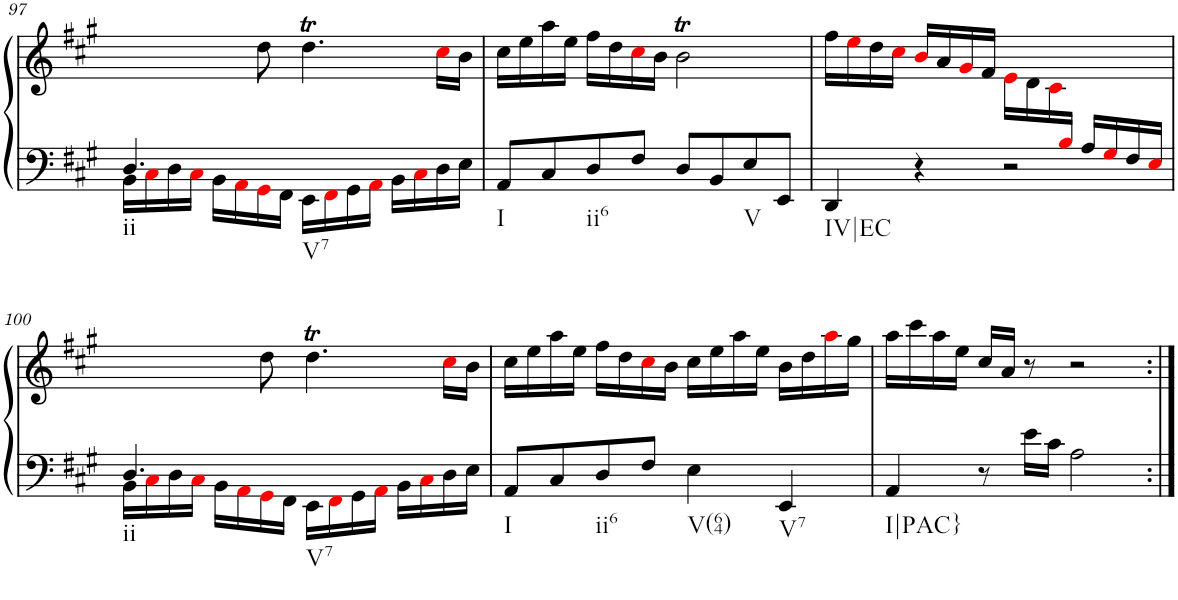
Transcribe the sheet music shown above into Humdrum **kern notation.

**kern	**kern
*part1	*part1
*staff2	*staff1
*I"Piano	*
*I'Pno.	*
!!LO:PB:g=z
*clefF4	*clefG2
*k[f#c#g#]	*k[f#c#g#]
*M4/4	*M4/4
*met(c)	*met(c)
=97	=97
*^	*
!LO:TX:b:t=ii	!	!
4.D/	16BB\LL	4.ryy
.	16C#i\	.
.	16D\	.
.	16C#i\JJ	.
.	16BB\LL	.
.	16AAi\	.
2ryy	16GG#i\	8dd\
.	16FF#\JJ	.
!	!LO:TX:b:t=V7	!
.	16EE\LL	4.ddT\
.	16FF#i\	.
.	16GG#\	.
.	16AAi\JJ	.
.	16BB\LL	.
.	16C#i\	.
8ryy	16D\	16cc#i\LL
.	16E\JJ	16b\JJ
=98	=98	=98
!LO:TX:b:t=I	!	!
*v	*v	*
8AA/L	16cc#\LL
.	16ee\
8C#/	16aa\
.	16ee\JJ
!LO:TX:b:t=ii6	!
8D/	16ff#\LL
.	16dd\
8F#/J	16cc#i\
.	16b\JJ
8D/L	2bT\
8BB/	.
!LO:TX:b:t=V	!
8E/	.
8EE/J	.
=99	=99
*^	*
!LO:TX:b:t=IV|EC	!	!
8.ryy	4DD/	16ff#\LL
.	.	16eei\
.	.	16dd\
.	.	16cc#i\JJ
.	4r	16bi/LL
.	.	16a/
.	.	16g#i/
.	.	16f#/JJ
.	2r	16ei\LL
.	.	16d\
.	.	16c#i\
16Bi/JJ	.	4ryy
16A/LL	.	.
16G#i/	.	.
16F#/	.	.
16Ei/JJ	.	16ryy
!!LO:LB:g=z
=100	=100	=100
!LO:TX:b:t=ii	!	!
4.D/	16BB\LL	4.ryy
.	16C#i\	.
.	16D\	.
.	16C#i\JJ	.
.	16BB\LL	.
.	16AAi\	.
2ryy	16GG#i\	8dd\
.	16FF#\JJ	.
!	!LO:TX:b:t=V7	!
.	16EE\LL	4.ddT\
.	16FF#i\	.
.	16GG#\	.
.	16AAi\JJ	.
.	16BB\LL	.
.	16C#i\	.
8ryy	16D\	16cc#i\LL
.	16E\JJ	16b\JJ
=101	=101	=101
!LO:TX:b:t=I	!	!
*v	*v	*
8AA/L	16cc#\LL
.	16ee\
8C#/	16aa\
.	16ee\JJ
!LO:TX:b:t=ii6	!
8D/	16ff#\LL
.	16dd\
8F#/J	16cc#i\
.	16b\JJ
!LO:TX:b:t=V(64)	!
4E\	16cc#\LL
.	16ee\
.	16aa\
.	16ee\JJ
!LO:TX:b:t=V7	!
4EE/	16b\LL
.	16dd\
.	16aai\
.	16gg#\JJ
=102	=102
!LO:TX:b:t=I|PAC}	!
4AA/	16aa\LL
.	16ccc#\
.	16aa\
.	16ee\JJ
8r	16cc#/LL
.	16a/JJ
16e\LL	8r
16c#\JJ	.
2A\	2r
=:|!	=:|!
*-	*-
